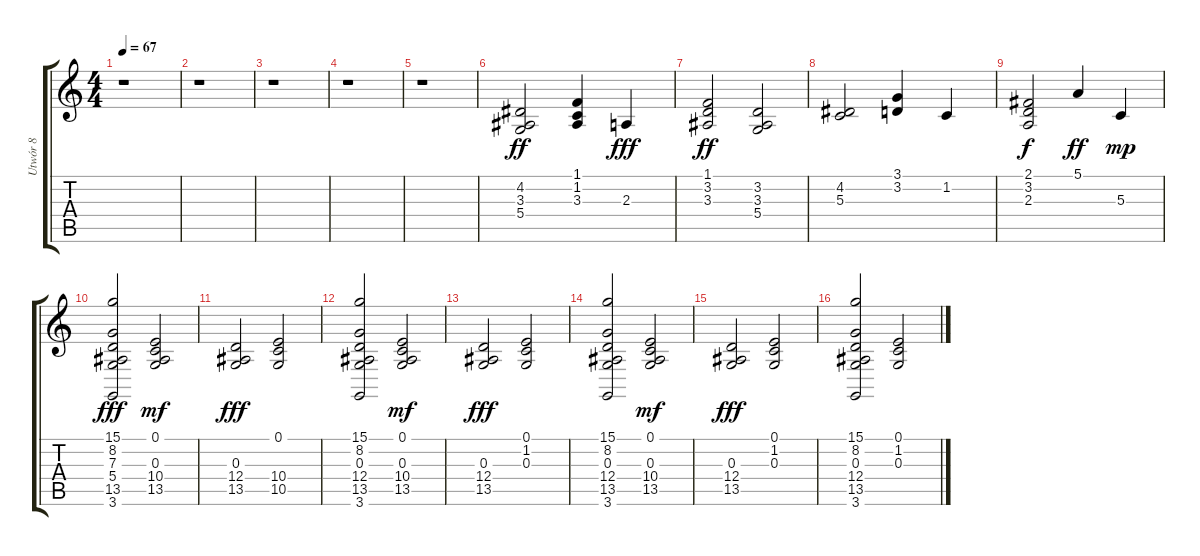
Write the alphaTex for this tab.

\track ("Utwór 8" "Utwór 8") {instrument synthstrings1}
\staff {score tabs}
\tuning (E4 B3 G3 D3 A2 E2) {hide}
\ts (4 4)
\tempo 67
\clef g2
\ks c
r.1{dy mf} |
r.1 |
r.1 |
r.1 |
r.1 |
(4.2 3.3 5.4).2{dy ff} (1.1 1.2 3.3).4 2.3.4{dy fff} |
(1.1 3.2 3.3).2{dy ff} (3.2 3.3 5.4).2 |
(4.2 5.3).2 (3.1 3.2).4 1.2.4 |
(2.1 3.2 2.3).2{dy f} 5.1.4{dy ff} 5.3.4{dy mp} |
(15.1 8.2 7.3 5.4 13.5 3.6).2{dy fff} (0.1 0.3 10.4 13.5).2{dy mf} |
(0.3 12.4 13.5).2{dy fff} (0.1 10.4 10.5).2 |
(15.1 8.2 0.3 12.4 13.5 3.6).2 (0.1 0.3 10.4 13.5).2{dy mf} |
(0.3 12.4 13.5).2{dy fff} (0.1 1.2 0.3).2 |
(15.1 8.2 0.3 12.4 13.5 3.6).2 (0.1 0.3 10.4 13.5).2{dy mf} |
(0.3 12.4 13.5).2{dy fff} (0.1 1.2 0.3).2 |
(15.1 8.2 0.3 12.4 13.5 3.6).2 (0.1 1.2 0.3).2
